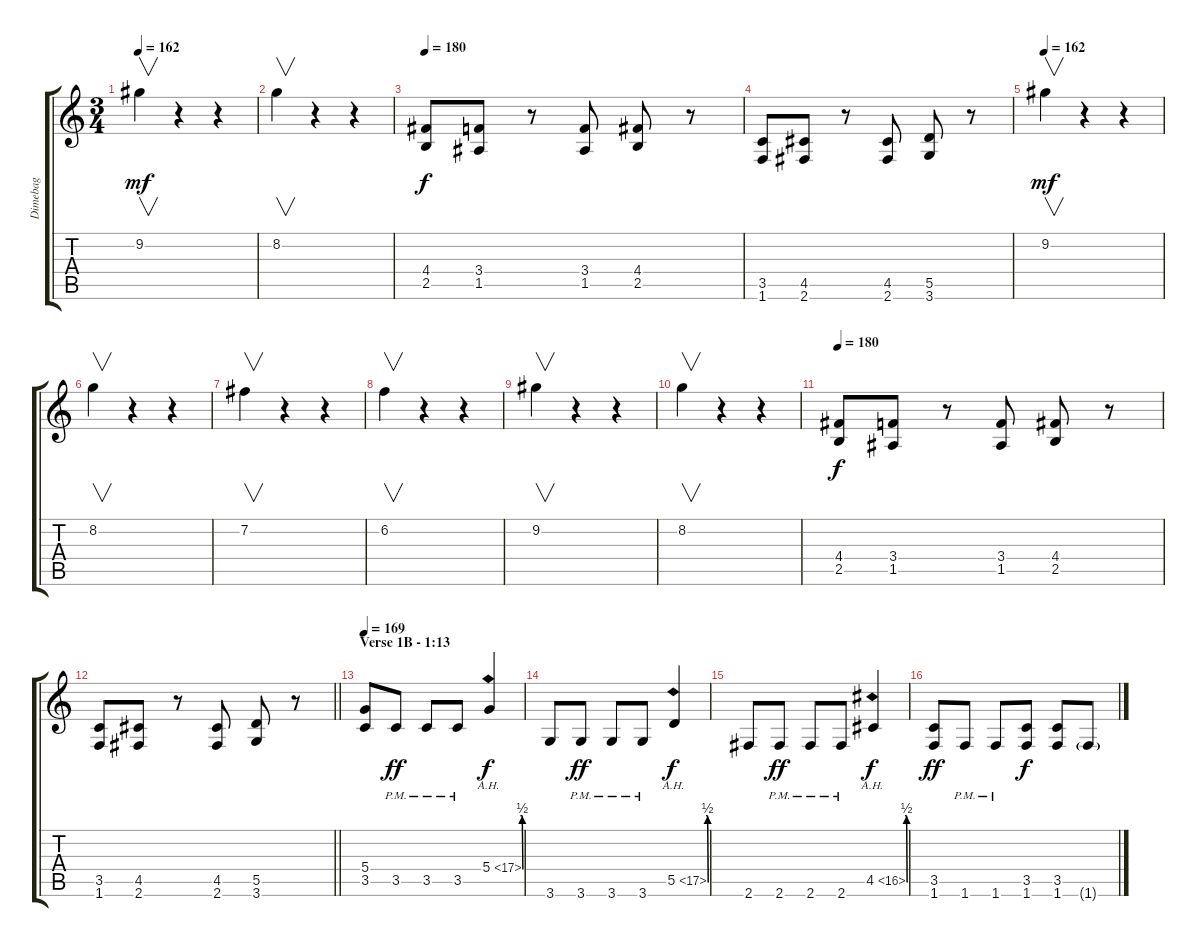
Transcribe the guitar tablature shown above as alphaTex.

\track ("Dimebag" "Dimebag") {instrument distortionguitar}
\staff {score tabs}
\tuning (E4 B3 G3 D3 A2 E2) {hide}
\ts (3 4)
\tempo 162
\clef g2
\ks c
9.2.4{v dy mf volume 6} r.4 r.4{volume 16} |
8.2.4{v volume 6} r.4 r.4{volume 16} |
\tempo 180
(4.4 2.5).8{dy f volume 16 instrument distortionguitar} (3.4 1.5).8 r.8 (3.4 1.5).8 (4.4 2.5).8 r.8 |
(3.5 1.6).8 (4.5 2.6).8 r.8 (4.5 2.6).8 (5.5 3.6).8 r.8 |
\tempo 162
9.2.4{v dy mf volume 6 instrument acousticguitarsteel} r.4 r.4{volume 16} |
8.2.4{v volume 6} r.4 r.4{volume 16} |
7.2.4{v volume 6} r.4 r.4{volume 16} |
6.2.4{v volume 6} r.4 r.4{volume 16} |
9.2.4{v volume 6} r.4 r.4{volume 16} |
8.2.4{v volume 6} r.4 r.4{volume 16} |
\tempo 180
(4.4 2.5).8{dy f volume 16 instrument distortionguitar} (3.4 1.5).8 r.8 (3.4 1.5).8 (4.4 2.5).8 r.8 |
\barLineRight lightlight
(3.5 1.6).8 (4.5 2.6).8 r.8 (4.5 2.6).8 (5.5 3.6).8 r.8 |
\section ("" "Verse 1B - 1:13")
\tempo 169
(5.4 3.5).8 3.5{pm}.8{dy ff} 3.5{pm}.8 3.5{pm}.8 5.4{be (custom 0 0 15 0 35 0 41 2 60 2) ah 12}.4{dy f} |
3.6.8 3.6{pm}.8{dy ff} 3.6{pm}.8 3.6{pm}.8 5.5{be (custom 0 0 15 0 35 0 41 2 60 2) ah 12}.4{dy f} |
2.6.8 2.6{pm}.8{dy ff} 2.6{pm}.8 2.6{pm}.8 4.5{be (custom 0 0 35 0 41 2 60 2) ah 12}.4{dy f} |
(3.5 1.6).8{dy ff} 1.6{pm}.8 1.6{pm}.8 (3.5 1.6).8{dy f} (3.5 1.6).8 1.6{g}.8
